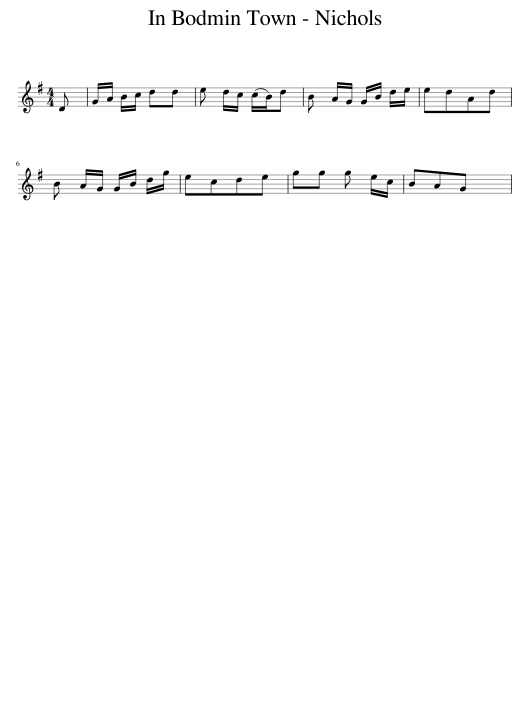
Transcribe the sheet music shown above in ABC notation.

X:1
L:1/8
M:4/4
I:linebreak $
K:G
V:1 treble
V:1
 D | G/A/ B/c/ dd | e d/c/ (c/B/)d | B A/G/ G/B/ d/e/ | edAd |$ %5
 B A/G/ G/B/ d/g/ | ecde | gg g e/c/ | BAG x | %9
